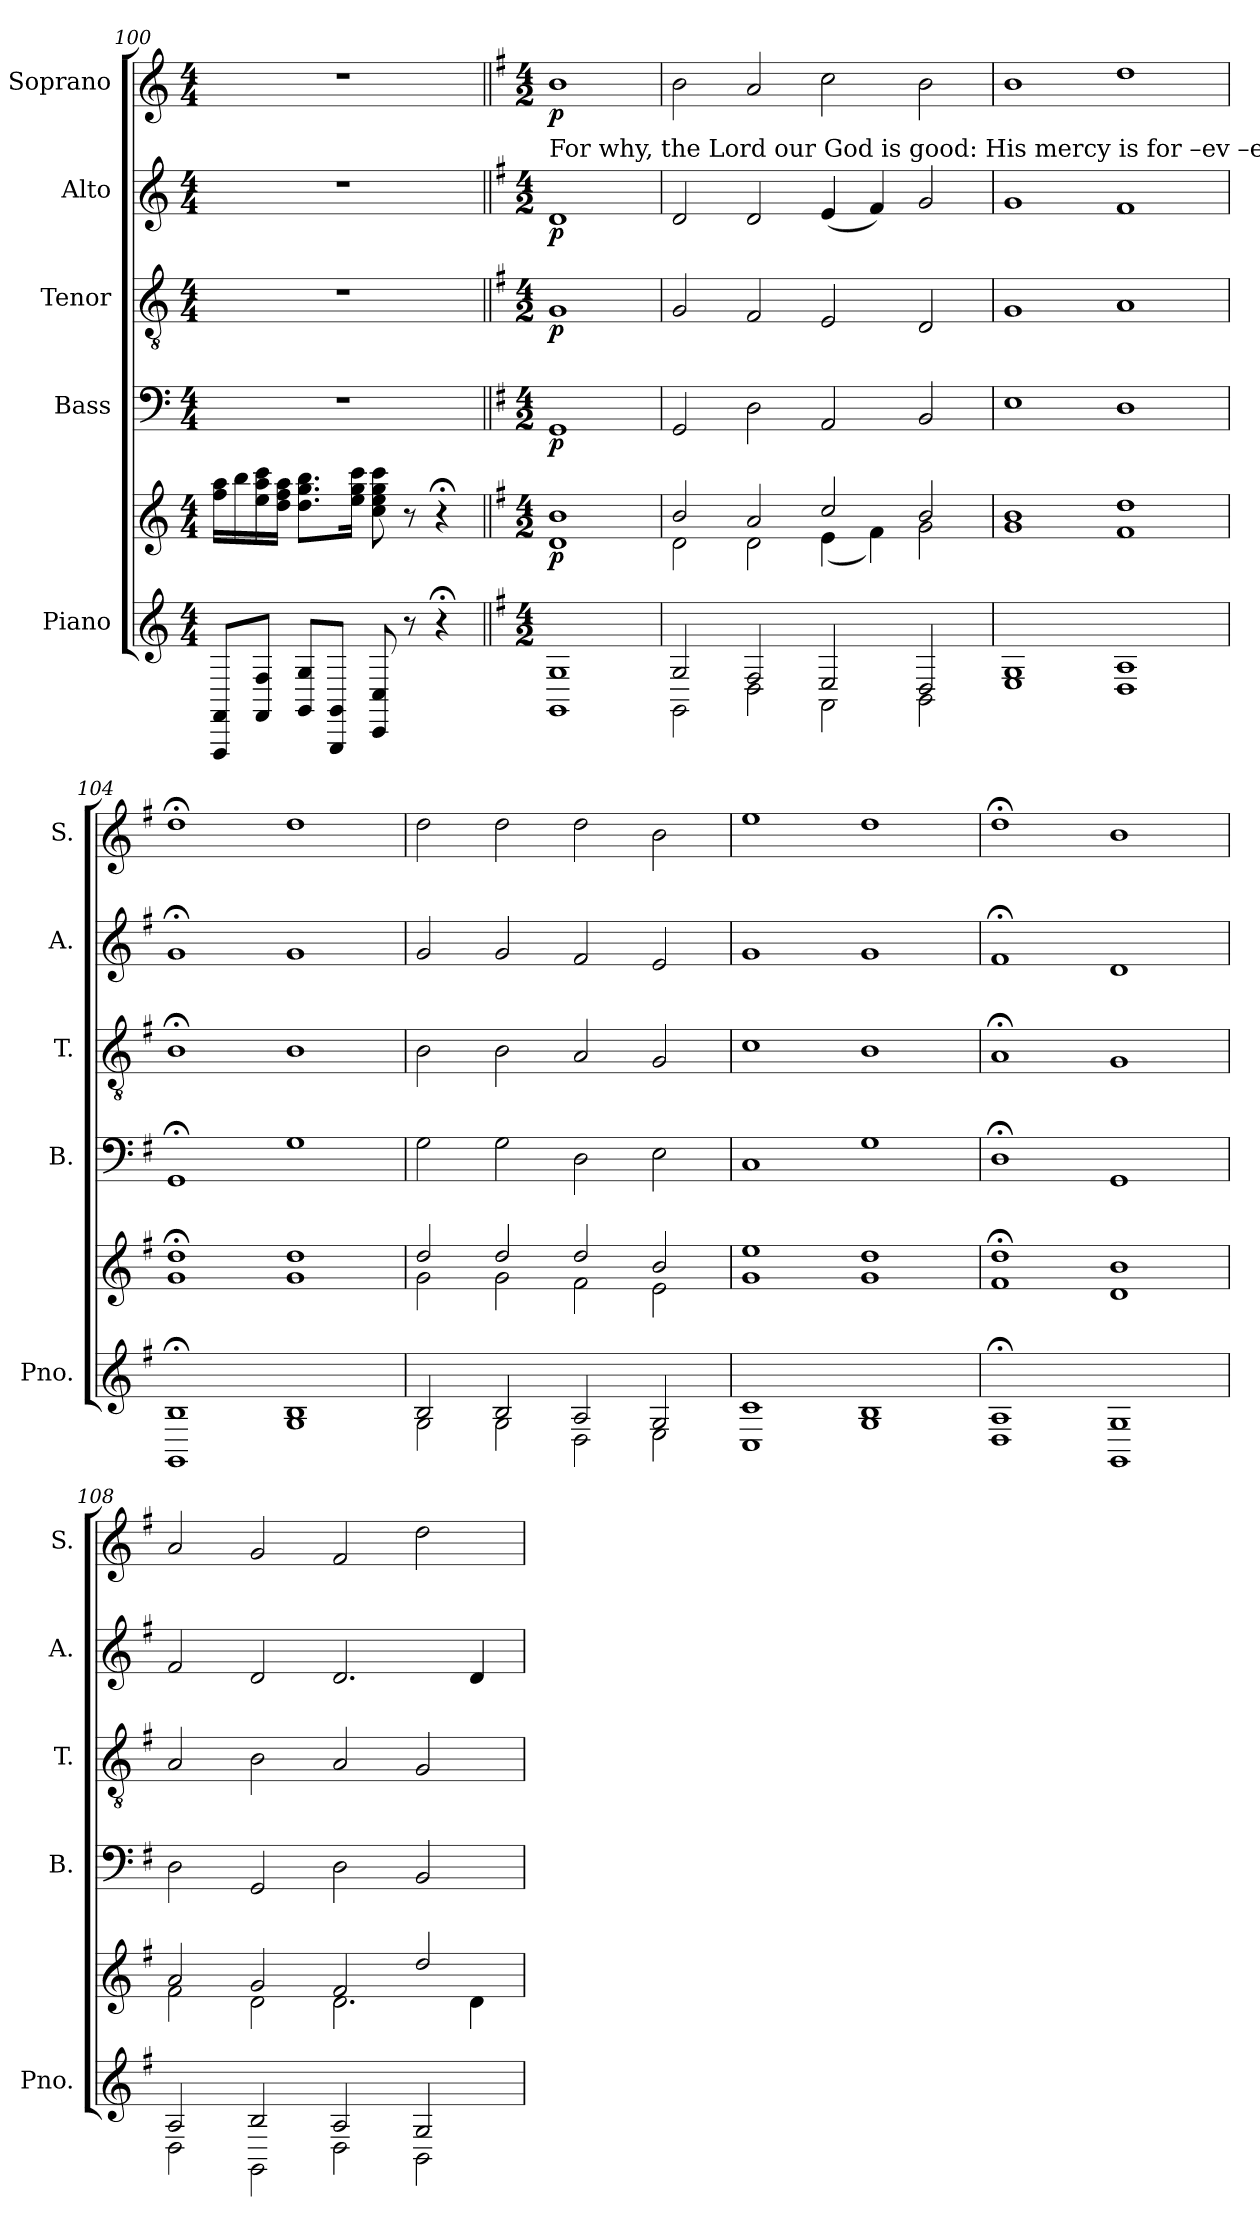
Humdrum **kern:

**kern	**kern	**dynam	**kern	**dynam	**kern	**dynam	**kern	**dynam	**kern	**dynam
*part5	*part5	*part5	*part4	*part4	*part3	*part3	*part2	*part2	*part1	*part1
*staff6	*staff5	*staff5/6	*staff4	*staff4	*staff3	*staff3	*staff2	*staff2	*staff1	*staff1
*I"Piano	*	*	*I"Bass	*	*I"Tenor	*	*I"Alto	*	*I"Soprano	*
*I'Pno.	*	*	*I'B.	*	*I'T.	*	*I'A.	*	*I'S.	*
!!LO:LB:g=z
*clefG2	*clefG2	*	*clefF4	*	*clefGv2	*	*clefG2	*	*clefG2	*
*k[]	*k[]	*	*k[]	*	*k[]	*	*k[]	*	*k[]	*
*M4/4	*M4/4	*	*M4/4	*	*M4/4	*	*M4/4	*	*M4/4	*
*MM85	*MM85	*	*MM85	*	*MM85	*	*MM85	*	*MM85	*
=100	=100	=100	=100	=100	=100	=100	=100	=100	=100	=100
8FFF/ 8FF/L	16ff\ 16aa\LL	.	1r	.	1r	.	1r	.	1r	.
.	16bb\	.	.	.	.	.	.	.	.	.
8FF/ 8F/J	16ee\ 16aa\ 16ccc\	.	.	.	.	.	.	.	.	.
.	16dd\ 16ff\ 16aa\JJ	.	.	.	.	.	.	.	.	.
8GG/ 8G/L	8.dd\ 8.gg\ 8.bb\L	.	.	.	.	.	.	.	.	.
8GGG/ 8GG/J	.	.	.	.	.	.	.	.	.	.
.	16ee\ 16gg\ 16ccc\Jk	.	.	.	.	.	.	.	.	.
8CC/ 8C/	8cc\ 8ee\ 8gg\ 8ccc\	.	.	.	.	.	.	.	.	.
8r	8r	.	.	.	.	.	.	.	.	.
4r;<	4r;<	.	.	.	.	.	.	.	.	.
=101||	=101||	=101||	=101||	=101||	=101||	=101||	=101||	=101||	=101||	=101||
*k[f#]	*k[f#]	*	*k[f#]	*	*k[f#]	*	*k[f#]	*	*k[f#]	*
*M4/2	*M4/2	*	*M4/2	*	*M4/2	*	*M4/2	*	*M4/2	*
*	*	*	*	*	*	*	*	*	*MM140	*
*	*^	*	*	*	*	*	*	*	*	*
!	!	!	!	!	!	!	!	!LO:TX:a:t=For why, the Lord our God is good&colon;  His  mercy  is  for –ev –er   sure;   His  truth at  all  times	!	!	!
!	!	!	!LO:DY:b	!	!LO:DY:b	!	!LO:DY:b	!	!LO:DY:b	!	!LO:DY:b
1GG 1G	1b	1d	p	1GG	p	1G	p	1d	p	1b	p
=102	=102	=102	=102	=102	=102	=102	=102	=102	=102	=102	=102
*^	*	*	*	*	*	*	*	*	*	*	*
2G/	2GG\	2b/	2d\	.	2GG/	.	2G/	.	2d/	.	2b\	.
2F#/	2D\	2a/	2d\	.	2D\	.	2F#/	.	2d/	.	2a/	.
2E/	2AA\	2cc/	(<4e\	.	2AA/	.	2E/	.	(<4e/	.	2cc\	.
.	.	.	4f#\)	.	.	.	.	.	4f#/)	.	.	.
2D/	2BB\	2b/	2g\	.	2BB/	.	2D/	.	2g/	.	2b\	.
=103	=103	=103	=103	=103	=103	=103	=103	=103	=103	=103	=103	=103
1G	1E	1b	1g	.	1E	.	1G	.	1g	.	1b	.
1A	1D	1dd	1f#	.	1D	.	1A	.	1f#	.	1dd	.
=104	=104	=104	=104	=104	=104	=104	=104	=104	=104	=104	=104	=104
1B;<	1GG	1dd;<	1g	.	1GG;<	.	1B;<	.	1g;<	.	1dd;<	.
1B	1G	1dd	1g	.	1G	.	1B	.	1g	.	1dd	.
=105	=105	=105	=105	=105	=105	=105	=105	=105	=105	=105	=105	=105
2B/	2G\	2dd/	2g\	.	2G\	.	2B\	.	2g/	.	2dd\	.
2B/	2G\	2dd/	2g\	.	2G\	.	2B\	.	2g/	.	2dd\	.
2A/	2D\	2dd/	2f#\	.	2D\	.	2A/	.	2f#/	.	2dd\	.
2G/	2E\	2b/	2e\	.	2E\	.	2G/	.	2e/	.	2b\	.
=106	=106	=106	=106	=106	=106	=106	=106	=106	=106	=106	=106	=106
1c	1C	1ee	1g	.	1C	.	1c	.	1g	.	1ee	.
1B	1G	1dd	1g	.	1G	.	1B	.	1g	.	1dd	.
=107	=107	=107	=107	=107	=107	=107	=107	=107	=107	=107	=107	=107
1A;<	1D	1dd;<	1f#	.	1D;<	.	1A;<	.	1f#;<	.	1dd;<	.
1G	1GG	1b	1d	.	1GG	.	1G	.	1d	.	1b	.
!!LO:PB:g=z
=108	=108	=108	=108	=108	=108	=108	=108	=108	=108	=108	=108	=108
2A/	2D\	2a/	2f#\	.	2D\	.	2A/	.	2f#/	.	2a/	.
2B/	2GG\	2g/	2d\	.	2GG/	.	2B\	.	2d/	.	2g/	.
2A/	2D\	2f#/	2.d\	.	2D\	.	2A/	.	2.d/	.	2f#/	.
2G/	2BB\	2dd/	.	.	2BB/	.	2G/	.	.	.	2dd\	.
.	.	.	4d\	.	.	.	.	.	4d/	.	.	.
*v	*v	*	*	*	*	*	*	*	*	*	*	*
*	*v	*v	*	*	*	*	*	*	*	*	*
=	=	=	=	=	=	=	=	=	=	=
*-	*-	*-	*-	*-	*-	*-	*-	*-	*-	*-
